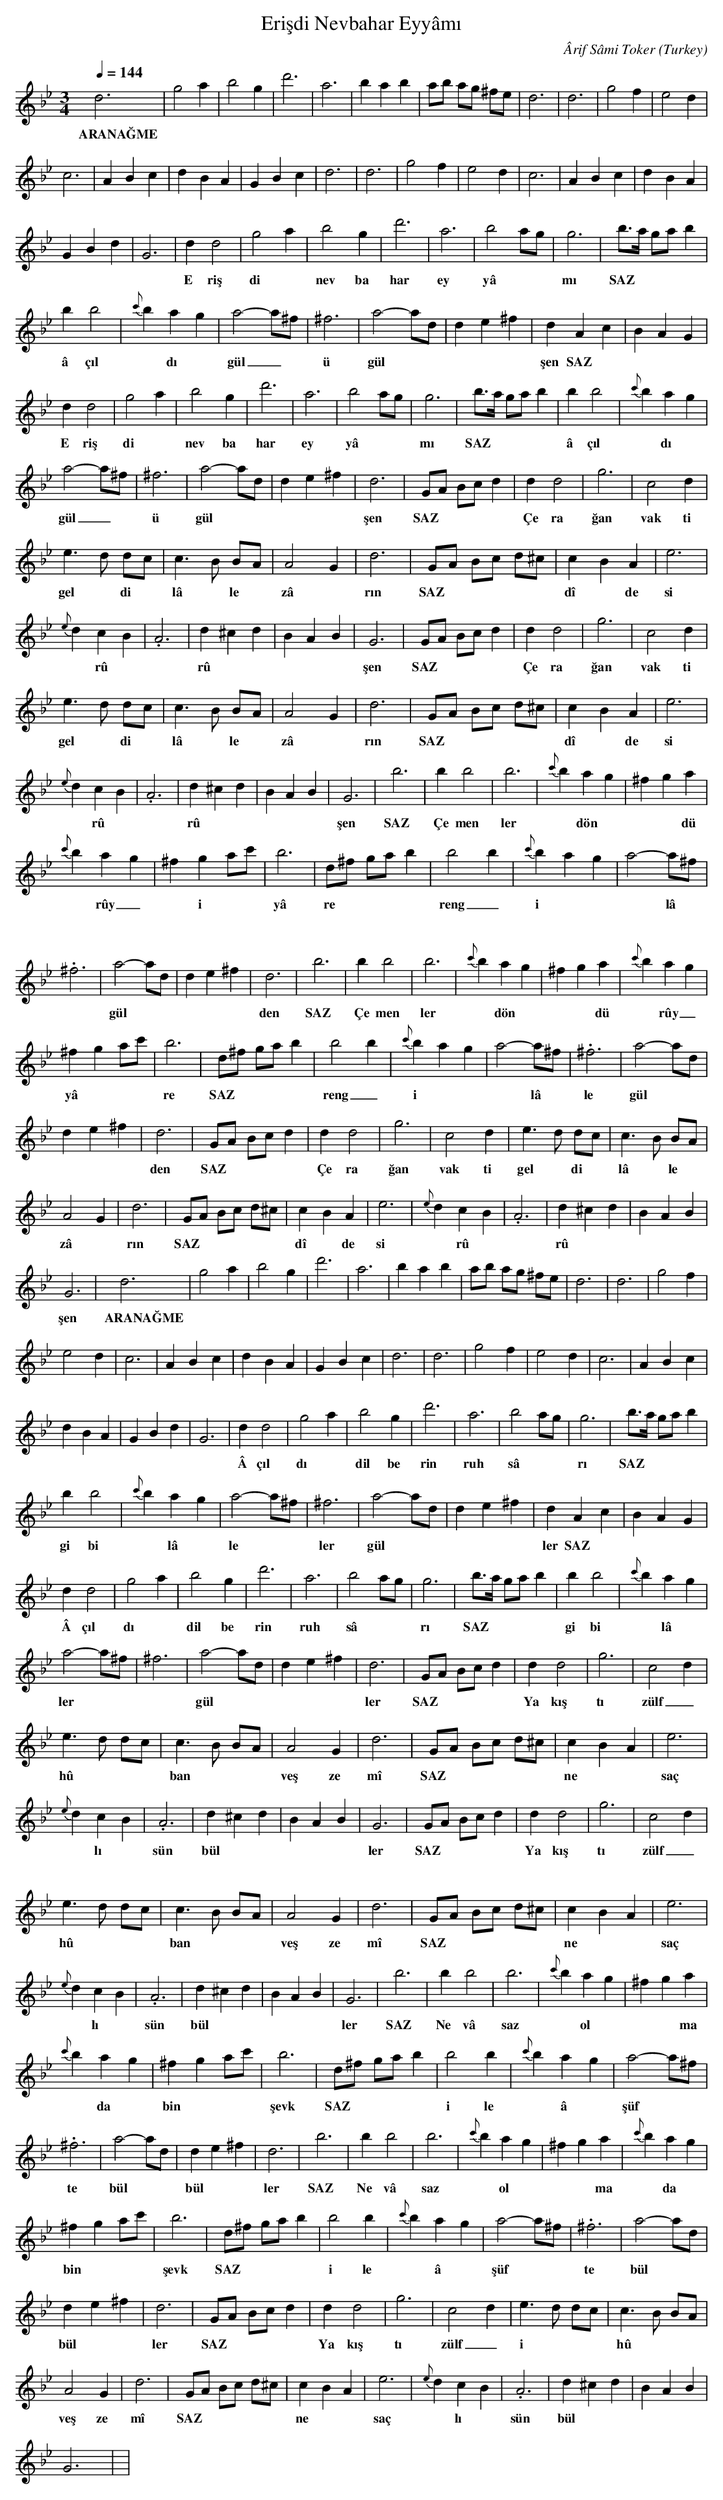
X:1
T: Erişdi Nevbahar Eyyâmı
C: Ârif Sâmi Toker
O: Turkey
M: 3/4
L: 1/16
K: C _B _e
Q: 1/4=144
d12  | g8 a4  | b8 g4  | d'12  | a12  | b4 a4 b4  | \
w:  ARANAĞME  |   |   |   |   |   |
a2b2 a2g2 ^f2e2  | d12  | d12  | g8 f4  | e8 d4  |
w:   |   |   |   |   |
c12  | A4 B4 c4  | d4 B4 A4  | G4 B4 c4  | d12  | d12  | \
w:   |   |   |   |   |   |
g8 f4  | e8 d4  | c12  | A4 B4 c4  | d4 B4 A4  |
w:   |   |   |   |   |
G4 B4 d4  | G12  | d4 d8  | g8 a4  | b8 g4  | d'12  | a12  | \
w:   |   |  E riş  |  di   |  nev ba  |  har   |  ey  |
b8 a2g2  | g12  | b3a g2a2 b4  |
w:  yâ  |  mı   |  SAZ  |
b4 b8  | {c'}b4 a4 g4  | a8-a2^f2  | ^f12  | \
w:  â çıl  |  *  dı   |  gül_  |  ü   |
a8-a2d2  | d4 e4 ^f4  | d4 A4 c4  | B4 A4 G4  |
w:  gül  |   |  şen   SAZ  |   |
d4 d8  | g8 a4  | b8 g4  | d'12  | a12  | b8 a2g2  | g12  | \
w:  E riş  |  di   |  nev ba  |  har   |  ey  |  yâ  |  mı   |
b3a g2a2 b4  | b4 b8  | {c'}b4 a4 g4  |
w:  SAZ  |  â çıl  |  *  dı   |
a8-a2^f2  | ^f12  | a8-a2d2  | d4 e4 ^f4  | d12  | \
w:  gül_  |  ü   |  gül  |   |  şen    |
G2A2 B2c2 d4  | d4 d8  | g12  | c8 d4  |
w:  SAZ  |  Çe ra  |  ğan   |  vak ti   |
e6d2 d2c2  | c6B2 B2A2  | A8 G4  | d12  | G2A2 B2c2 d2^c2  | \
w:  gel *  di   |  lâ *  le  |  zâ  |  rın   |  SAZ  |
c4 B4 A4  | e12  |
w:  dî *  de  |  si   |
{e}d4 c4 B4  | .A12  | d4 ^c4 d4  | B4 A4 B4  | G12  | \
w:  *  rû   |   |  rû  |   |  şen    |
G2A2 B2c2 d4  | d4 d8  | g12  | c8 d4  |
w:  SAZ  |  Çe ra  |  ğan   |  vak ti   |
e6d2 d2c2  | c6B2 B2A2  | A8 G4  | d12  | G2A2 B2c2 d2^c2  | \
w:  gel *  di   |  lâ *  le  |  zâ  |  rın   |  SAZ  |
c4 B4 A4  | e12  |
w:  dî *  de  |  si   |
{e}d4 c4 B4  | .A12  | d4 ^c4 d4  | B4 A4 B4  | G12  | b12  | \
w:  *  rû   |   |  rû  |   |  şen    |  SAZ  |
b4 b8  | b12  | {c'}b4 a4 g4  | ^f4 g4 a4  |
w:  Çe men  |  ler   |  *  dön  |  *  *  dü   |
{c'}b4 a4 g4  | ^f4 g4 a2c'2  | b12  | d2^f2 g2a2 b4  | \
w:  *  rûy_ *  i   |  yâ  |  re   |  SAZ  |
b8 b4  | {c'}b4 a4 g4  | a8-a2^f2  |
w:  reng_ i   |  *  lâ *  le   |  vü   |
.^f12  | a8-a2d2  | d4 e4 ^f4  | d12  | b12  | \
w:   |  gül  |   |  den    |  SAZ  |
b4 b8  | b12  | {c'}b4 a4 g4  | ^f4 g4 a4  | \
w:  Çe men  |  ler   |  *  dön  |  *  *  dü   |
{c'}b4 a4 g4  |
w:  *  rûy_ *  i   |
^f4 g4 a2c'2  | b12  | d2^f2 g2a2 b4  | \
w:  yâ  |  re   |  SAZ  |
b8 b4  | {c'}b4 a4 g4  | a8-a2^f2  | .^f12  | \
w:  reng_ i   |  *  lâ *  le   |  vü   |   |
a8-a2d2  |
w:  gül  |
d4 e4 ^f4  | d12  | G2A2 B2c2 d4  | d4 d8  | g12  | \
w:   |  den    |  SAZ  |  Çe ra  |  ğan   |
c8 d4  | e6d2 d2c2  | c6B2 B2A2  |
w:  vak ti   |  gel *  di   |  lâ *  le  |
A8 G4  | d12  | G2A2 B2c2 d2^c2  | c4 B4 A4  | e12  | \
w:  zâ  |  rın   |  SAZ  |  dî *  de  |  si   |
{e}d4 c4 B4  | .A12  | d4 ^c4 d4  | B4 A4 B4  |
w:  *  rû   |   |  rû  |   |
G12  | d12  | g8 a4  | b8 g4  | d'12  | a12  | b4 a4 b4  | \
w:  şen    |  ARANAĞME  |   |   |   |   |   |
a2b2 a2g2 ^f2e2  | d12  | d12  | g8 f4  |
w:   |   |   |   |
e8 d4  | c12  | A4 B4 c4  | d4 B4 A4  | G4 B4 c4  | d12  | d12  | \
w:   |   |   |   |   |   |   |
g8 f4  | e8 d4  | c12  | A4 B4 c4  |
w:   |   |   |   |
d4 B4 A4  | G4 B4 d4  | G12  | d4 d8  | g8 a4  | \
w:   |   |   |  Â çıl  |  dı   |
b8 g4  | d'12  | a12  | b8 a2g2  | g12  | b3a g2a2 b4  |
w:  dil be  |  rin   |  ruh  |  sâ  |  rı   |  SAZ  |
b4 b8  | {c'}b4 a4 g4  | a8-a2^f2  | ^f12  | \
w:  gi bi   |  *  lâ *  le  |  ler   |   |
a8-a2d2  | d4 e4 ^f4  | d4 A4 c4  | B4 A4 G4  |
w:  gül  |   |  ler   SAZ  |   |
d4 d8  | g8 a4  | b8 g4  | d'12  | a12  | b8 a2g2  | g12  | \
w:  Â çıl  |  dı   |  dil be  |  rin   |  ruh  |  sâ  |  rı   |
b3a g2a2 b4  | b4 b8  | {c'}b4 a4 g4  |
w:  SAZ  |  gi bi   |  *  lâ *  le  |
a8-a2^f2  | ^f12  | a8-a2d2  | d4 e4 ^f4  | d12  | \
w:  ler   |   |  gül  |   |  ler    |
G2A2 B2c2 d4  | d4 d8  | g12  | c8 d4  |
w:  SAZ  |  Ya kış  |  tı   |  zülf_ i   |
e6d2 d2c2  | c6B2 B2A2  | A8 G4  | d12  | G2A2 B2c2 d2^c2  | \
w:  hû  |  ban   |  veş  ze  |  mî  |  SAZ  |
c4 B4 A4  | e12  |
w:  ne   |  saç  |
{e}d4 c4 B4  | .A12  | d4 ^c4 d4  | B4 A4 B4  | G12  | \
w:  *  lı   |  sün  |  bül  |   |  ler    |
G2A2 B2c2 d4  | d4 d8  | g12  | c8 d4  |
w:  SAZ  |  Ya kış  |  tı   |  zülf_ i   |
e6d2 d2c2  | c6B2 B2A2  | A8 G4  | d12  | G2A2 B2c2 d2^c2  | \
w:  hû  |  ban   |  veş  ze  |  mî  |  SAZ  |
c4 B4 A4  | e12  |
w:  ne   |  saç  |
{e}d4 c4 B4  | .A12  | d4 ^c4 d4  | B4 A4 B4  | G12  | b12  | \
w:  *  lı   |  sün  |  bül  |   |  ler    |  SAZ  |
b4 b8  | b12  | {c'}b4 a4 g4  | ^f4 g4 a4  |
w:  Ne vâ  |  saz   |  *  ol  |  *  *  ma  |
{c'}b4 a4 g4  | ^f4 g4 a2c'2  | b12  | d2^f2 g2a2 b4  | \
w:  *  da   |  bin   |  şevk   |  SAZ  |
b8 b4  | {c'}b4 a4 g4  | a8-a2^f2  |
w:  i le   |  *  â  |  şüf  |
.^f12  | a8-a2d2  | d4 e4 ^f4  | d12  | b12  | \
w:  te   |  bül  |  bül  |  ler    |  SAZ  |
b4 b8  | b12  | {c'}b4 a4 g4  | ^f4 g4 a4  | \
w:  Ne vâ  |  saz   |  *  ol  |  *  *  ma  |
{c'}b4 a4 g4  |
w:  *  da   |
^f4 g4 a2c'2  | b12  | d2^f2 g2a2 b4  | \
w:  bin   |  şevk   |  SAZ  |
b8 b4  | {c'}b4 a4 g4  | a8-a2^f2  | .^f12  | \
w:  i le   |  *  â  |  şüf  |  te   |
a8-a2d2  |
w:  bül  |
d4 e4 ^f4  | d12  | G2A2 B2c2 d4  | d4 d8  | g12  | \
w:  bül  |  ler    |  SAZ  |  Ya kış  |  tı   |
c8 d4  | e6d2 d2c2  | c6B2 B2A2  |
w:  zülf_ i   |  hû  |  ban   |
A8 G4  | d12  | G2A2 B2c2 d2^c2  | c4 B4 A4  | e12  | \
w:  veş  ze  |  mî  |  SAZ  |  ne   |  saç  |
{e}d4 c4 B4  | .A12  | d4 ^c4 d4  | B4 A4 B4  |
w:  *  lı   |  sün  |  bül  |   |
G12  | |
